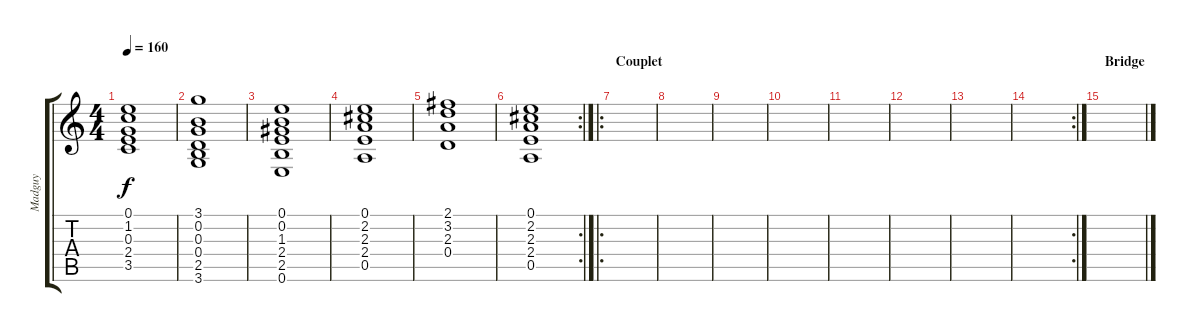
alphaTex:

\track ("Madguy" "Madguy") {instrument acousticguitarnylon}
\staff {score tabs}
\tuning (E4 B3 G3 D3 A2 E2) {hide}
\ts (4 4)
\tempo 160
\clef g2
\ks c
(0.1 1.2 0.3 2.4 3.5).1{dy f} |
(3.1 0.2 0.3 0.4 2.5 3.6).1 |
(0.1 0.2 1.3 2.4 2.5 0.6).1 |
(0.1 2.2 2.3 2.4 0.5).1 |
(2.1 3.2 2.3 0.4).1 |
\rc 2
(0.1 2.2 2.3 2.4 0.5).1 |
\ro
\section ("" "Couplet")
|
|
|
|
|
|
|
\rc 2
|
\section ("" "Bridge")
